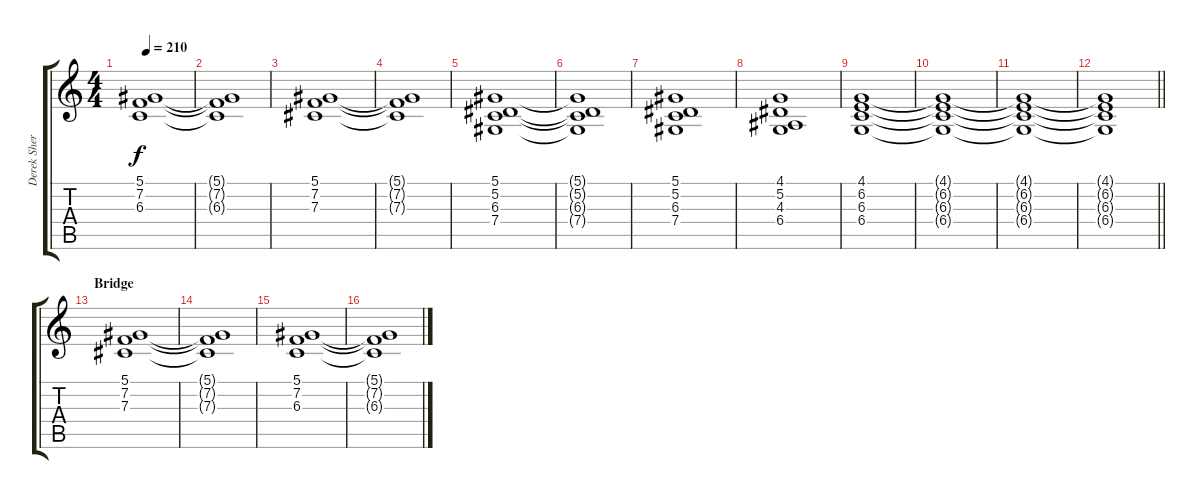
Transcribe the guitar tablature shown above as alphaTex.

\track ("Derek Sherinian" "Derek Sher") {instrument choiraahs}
\staff {score tabs}
\tuning (Eb4 Bb3 Gb3 Db3 Ab2 Eb2) {hide}
\ts (4 4)
\tempo 210
\clef g2
\ks c
(5.1 7.2 6.3).1{dy f} |
(5.1{t} 7.2{t} 6.3{t}).1 |
(5.1 7.2 7.3).1 |
(5.1{t} 7.2{t} 7.3{t}).1 |
(5.1 5.2 6.3 7.4).1 |
(5.1{t} 5.2{t} 6.3{t} 7.4{t}).1 |
(5.1 5.2 6.3 7.4).1 |
(4.1 5.2 4.3 6.4).1 |
(4.1 6.2 6.3 6.4).1 |
(4.1{t} 6.2{t} 6.3{t} 6.4{t}).1 |
(4.1{t} 6.2{t} 6.3{t} 6.4{t}).1 |
\barLineRight lightlight
(4.1{t} 6.2{t} 6.3{t} 6.4{t}).1 |
\section ("" "Bridge")
(5.1 7.2 7.3).1 |
(5.1{t} 7.2{t} 7.3{t}).1 |
(5.1 7.2 6.3).1 |
(5.1{t} 7.2{t} 6.3{t}).1
